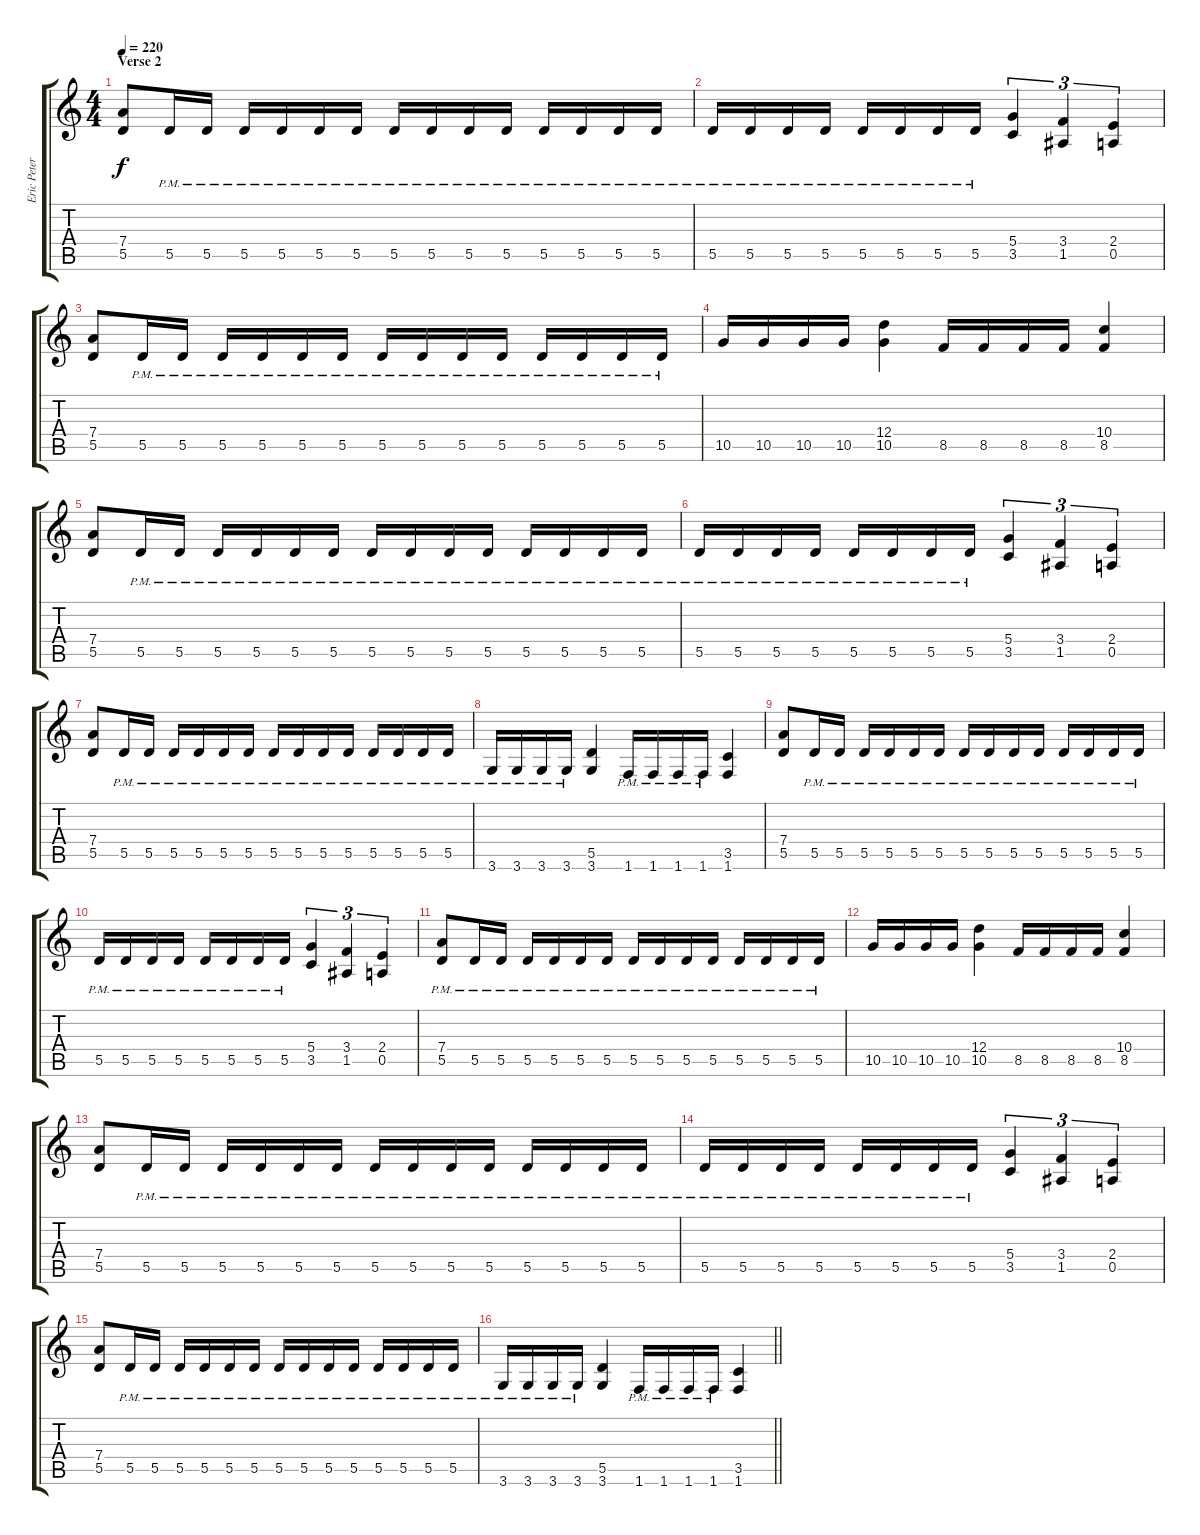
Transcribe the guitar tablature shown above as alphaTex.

\track ("Eric Peterson (Rhytm Guitar)" "Eric Peter") {instrument distortionguitar}
\staff {score tabs}
\tuning (E4 B3 G3 D3 A2 E2) {hide}
\ts (4 4)
\section ("" "Verse 2")
\tempo 220
\clef g2
\ks c
(7.4 5.5).8{dy f} 5.5{pm}.16 5.5{pm}.16 5.5{pm}.16 5.5{pm}.16 5.5{pm}.16 5.5{pm}.16 5.5{pm}.16 5.5{pm}.16 5.5{pm}.16 5.5{pm}.16 5.5{pm}.16 5.5{pm}.16 5.5{pm}.16 5.5{pm}.16 |
5.5{pm}.16 5.5{pm}.16 5.5{pm}.16 5.5{pm}.16 5.5{pm}.16 5.5{pm}.16 5.5{pm}.16 5.5{pm}.16 (5.4 3.5).4{tu (3 2)} (3.4 1.5).4{tu (3 2)} (2.4 0.5).4{tu (3 2)} |
(7.4 5.5).8 5.5{pm}.16 5.5{pm}.16 5.5{pm}.16 5.5{pm}.16 5.5{pm}.16 5.5{pm}.16 5.5{pm}.16 5.5{pm}.16 5.5{pm}.16 5.5{pm}.16 5.5{pm}.16 5.5{pm}.16 5.5{pm}.16 5.5{pm}.16 |
10.5.16 10.5.16 10.5.16 10.5.16 (12.4 10.5).4 8.5.16 8.5.16 8.5.16 8.5.16 (10.4 8.5).4 |
(7.4 5.5).8 5.5{pm}.16 5.5{pm}.16 5.5{pm}.16 5.5{pm}.16 5.5{pm}.16 5.5{pm}.16 5.5{pm}.16 5.5{pm}.16 5.5{pm}.16 5.5{pm}.16 5.5{pm}.16 5.5{pm}.16 5.5{pm}.16 5.5{pm}.16 |
5.5{pm}.16 5.5{pm}.16 5.5{pm}.16 5.5{pm}.16 5.5{pm}.16 5.5{pm}.16 5.5{pm}.16 5.5{pm}.16 (5.4 3.5).4{tu (3 2)} (3.4 1.5).4{tu (3 2)} (2.4 0.5).4{tu (3 2)} |
(7.4 5.5).8 5.5{pm}.16 5.5{pm}.16 5.5{pm}.16 5.5{pm}.16 5.5{pm}.16 5.5{pm}.16 5.5{pm}.16 5.5{pm}.16 5.5{pm}.16 5.5{pm}.16 5.5{pm}.16 5.5{pm}.16 5.5{pm}.16 5.5{pm}.16 |
3.6{pm}.16 3.6{pm}.16 3.6{pm}.16 3.6{pm}.16 (5.5 3.6).4 1.6{pm}.16 1.6{pm}.16 1.6{pm}.16 1.6{pm}.16 (3.5 1.6).4 |
(7.4 5.5).8 5.5{pm}.16 5.5{pm}.16 5.5{pm}.16 5.5{pm}.16 5.5{pm}.16 5.5{pm}.16 5.5{pm}.16 5.5{pm}.16 5.5{pm}.16 5.5{pm}.16 5.5{pm}.16 5.5{pm}.16 5.5{pm}.16 5.5{pm}.16 |
5.5{pm}.16 5.5{pm}.16 5.5{pm}.16 5.5{pm}.16 5.5{pm}.16 5.5{pm}.16 5.5{pm}.16 5.5{pm}.16 (5.4 3.5).4{tu (3 2)} (3.4 1.5).4{tu (3 2)} (2.4 0.5).4{tu (3 2)} |
(7.4{pm} 5.5{pm}).8 5.5{pm}.16 5.5{pm}.16 5.5{pm}.16 5.5{pm}.16 5.5{pm}.16 5.5{pm}.16 5.5{pm}.16 5.5{pm}.16 5.5{pm}.16 5.5{pm}.16 5.5{pm}.16 5.5{pm}.16 5.5{pm}.16 5.5{pm}.16 |
10.5.16 10.5.16 10.5.16 10.5.16 (12.4 10.5).4 8.5.16 8.5.16 8.5.16 8.5.16 (10.4 8.5).4 |
(7.4 5.5).8 5.5{pm}.16 5.5{pm}.16 5.5{pm}.16 5.5{pm}.16 5.5{pm}.16 5.5{pm}.16 5.5{pm}.16 5.5{pm}.16 5.5{pm}.16 5.5{pm}.16 5.5{pm}.16 5.5{pm}.16 5.5{pm}.16 5.5{pm}.16 |
5.5{pm}.16 5.5{pm}.16 5.5{pm}.16 5.5{pm}.16 5.5{pm}.16 5.5{pm}.16 5.5{pm}.16 5.5{pm}.16 (5.4 3.5).4{tu (3 2)} (3.4 1.5).4{tu (3 2)} (2.4 0.5).4{tu (3 2)} |
(7.4 5.5).8 5.5{pm}.16 5.5{pm}.16 5.5{pm}.16 5.5{pm}.16 5.5{pm}.16 5.5{pm}.16 5.5{pm}.16 5.5{pm}.16 5.5{pm}.16 5.5{pm}.16 5.5{pm}.16 5.5{pm}.16 5.5{pm}.16 5.5{pm}.16 |
\barLineRight lightlight
3.6{pm}.16 3.6{pm}.16 3.6{pm}.16 3.6{pm}.16 (5.5 3.6).4 1.6{pm}.16 1.6{pm}.16 1.6{pm}.16 1.6{pm}.16 (3.5 1.6).4
